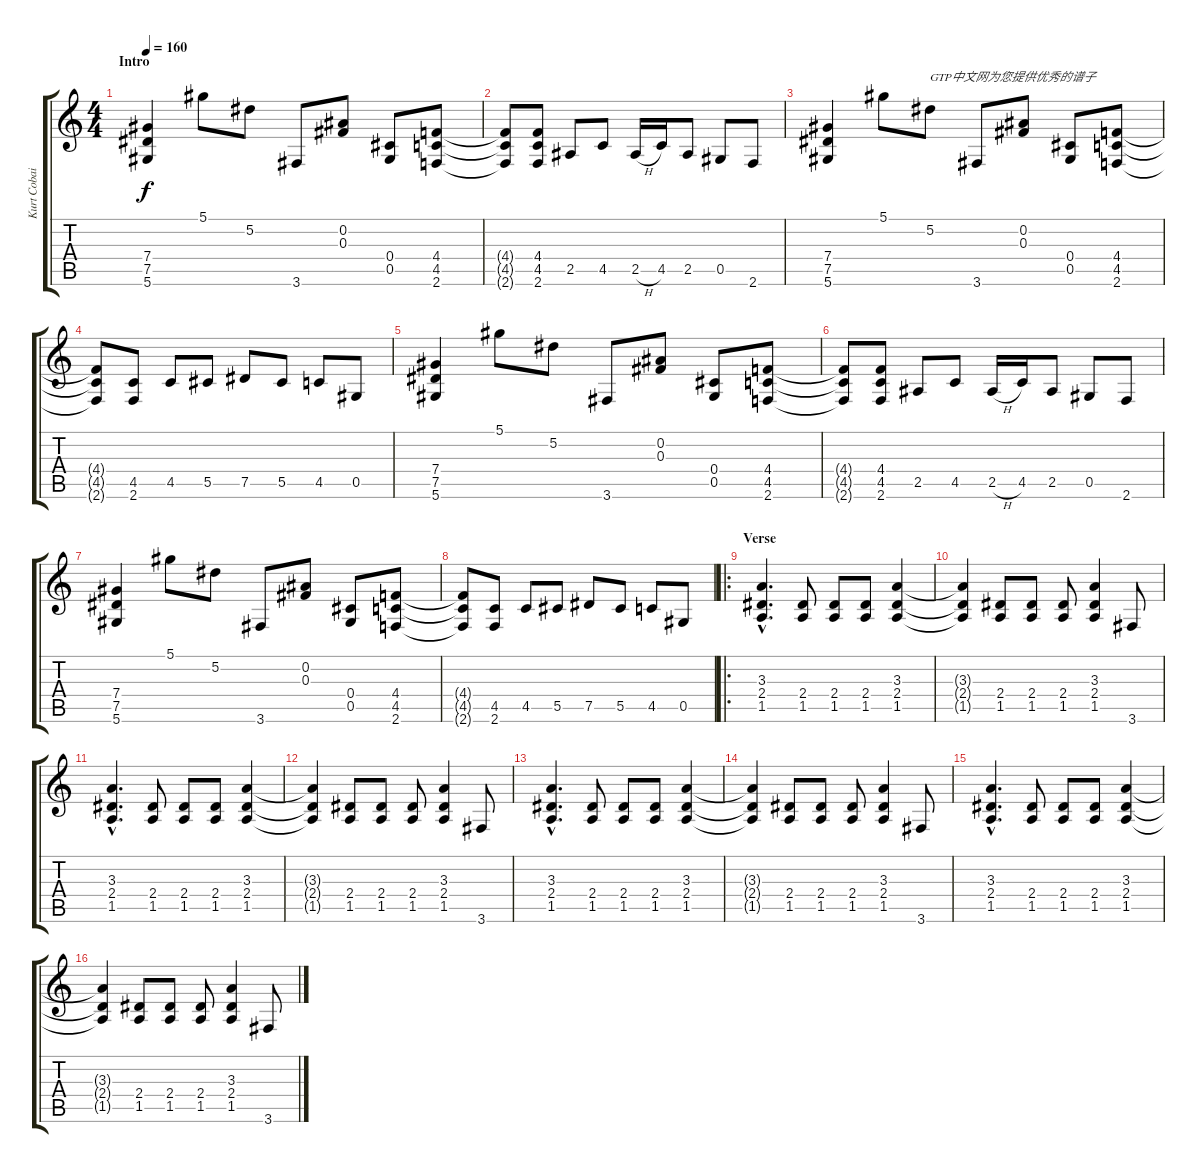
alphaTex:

\track ("Kurt Cobain" "Kurt Cobai") {instrument distortionguitar}
\staff {score tabs}
\tuning (Eb4 Bb3 Gb3 Db3 Ab2 Eb2) {hide}
\ts (4 4)
\section ("" "Intro")
\tempo 160
\clef g2
\ks c
(7.4 7.5 5.6).4{dy f instrument distortionguitar} 5.1.8 5.2.8 3.6.8 (0.2 0.3).8 (0.4 0.5).8 (4.4 4.5 2.6).8 |
(4.4{t} 4.5{t} 2.6{t}).8 (4.4 4.5 2.6).8 2.5.8 4.5.8 2.5{h}.16 4.5.16 2.5.8 0.5.8 2.6.8 |
(7.4 7.5 5.6).4 5.1.8 5.2.8{txt "GTP中文网为您提供优秀的谱子"} 3.6.8 (0.2 0.3).8 (0.4 0.5).8 (4.4 4.5 2.6).8 |
(4.4{t} 4.5{t} 2.6{t}).8 (4.5 2.6).8 4.5.8 5.5.8 7.5.8 5.5.8 4.5.8 0.5.8 |
(7.4 7.5 5.6).4 5.1.8 5.2.8 3.6.8 (0.2 0.3).8 (0.4 0.5).8 (4.4 4.5 2.6).8 |
(4.4{t} 4.5{t} 2.6{t}).8 (4.4 4.5 2.6).8 2.5.8 4.5.8 2.5{h}.16 4.5.16 2.5.8 0.5.8 2.6.8 |
(7.4 7.5 5.6).4 5.1.8 5.2.8 3.6.8 (0.2 0.3).8 (0.4 0.5).8 (4.4 4.5 2.6).8 |
(4.4{t} 4.5{t} 2.6{t}).8 (4.5 2.6).8 4.5.8 5.5.8 7.5.8 5.5.8 4.5.8 0.5.8 |
\ro
\section ("" "Verse")
(3.3{hac} 2.4{hac} 1.5{hac}).4{d} (2.4 1.5).8 (2.4 1.5).8 (2.4 1.5).8 (3.3 2.4 1.5).4 |
(3.3{t} 2.4{t} 1.5{t}).4 (2.4 1.5).8 (2.4 1.5).8 (2.4 1.5).8 (3.3 2.4 1.5).4 3.6.8 |
(3.3{hac} 2.4{hac} 1.5{hac}).4{d} (2.4 1.5).8 (2.4 1.5).8 (2.4 1.5).8 (3.3 2.4 1.5).4 |
(3.3{t} 2.4{t} 1.5{t}).4 (2.4 1.5).8 (2.4 1.5).8 (2.4 1.5).8 (3.3 2.4 1.5).4 3.6.8 |
(3.3{hac} 2.4{hac} 1.5{hac}).4{d} (2.4 1.5).8 (2.4 1.5).8 (2.4 1.5).8 (3.3 2.4 1.5).4 |
(3.3{t} 2.4{t} 1.5{t}).4 (2.4 1.5).8 (2.4 1.5).8 (2.4 1.5).8 (3.3 2.4 1.5).4 3.6.8 |
(3.3{hac} 2.4{hac} 1.5{hac}).4{d} (2.4 1.5).8 (2.4 1.5).8 (2.4 1.5).8 (3.3 2.4 1.5).4 |
(3.3{t} 2.4{t} 1.5{t}).4 (2.4 1.5).8 (2.4 1.5).8 (2.4 1.5).8 (3.3 2.4 1.5).4 3.6.8
